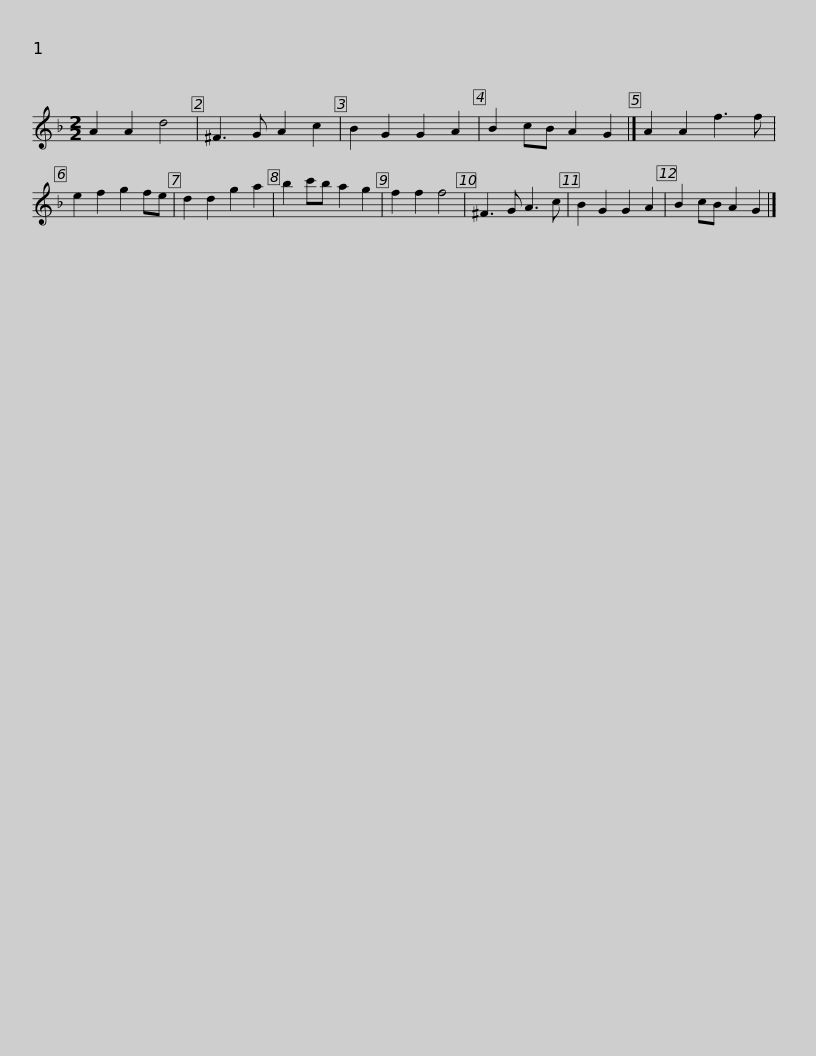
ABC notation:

X:1
L:1/8
M:2/2
I:linebreak $
K:F
V:1 treble
V:1
 A2 A2 d4 | ^F3 G A2 c2 | B2 G2 G2 A2 | B2 cB A2 G2 |] A2 A2 f3 f | %5
 e2 f2 g2 fe | d2 d2 g2 a2 | b2 c'b a2 g2 | f2 f2 f4 |$ ^F3 G A3 c | %10
 B2 G2 G2 A2 | B2 cB A2 G2 |] %12
